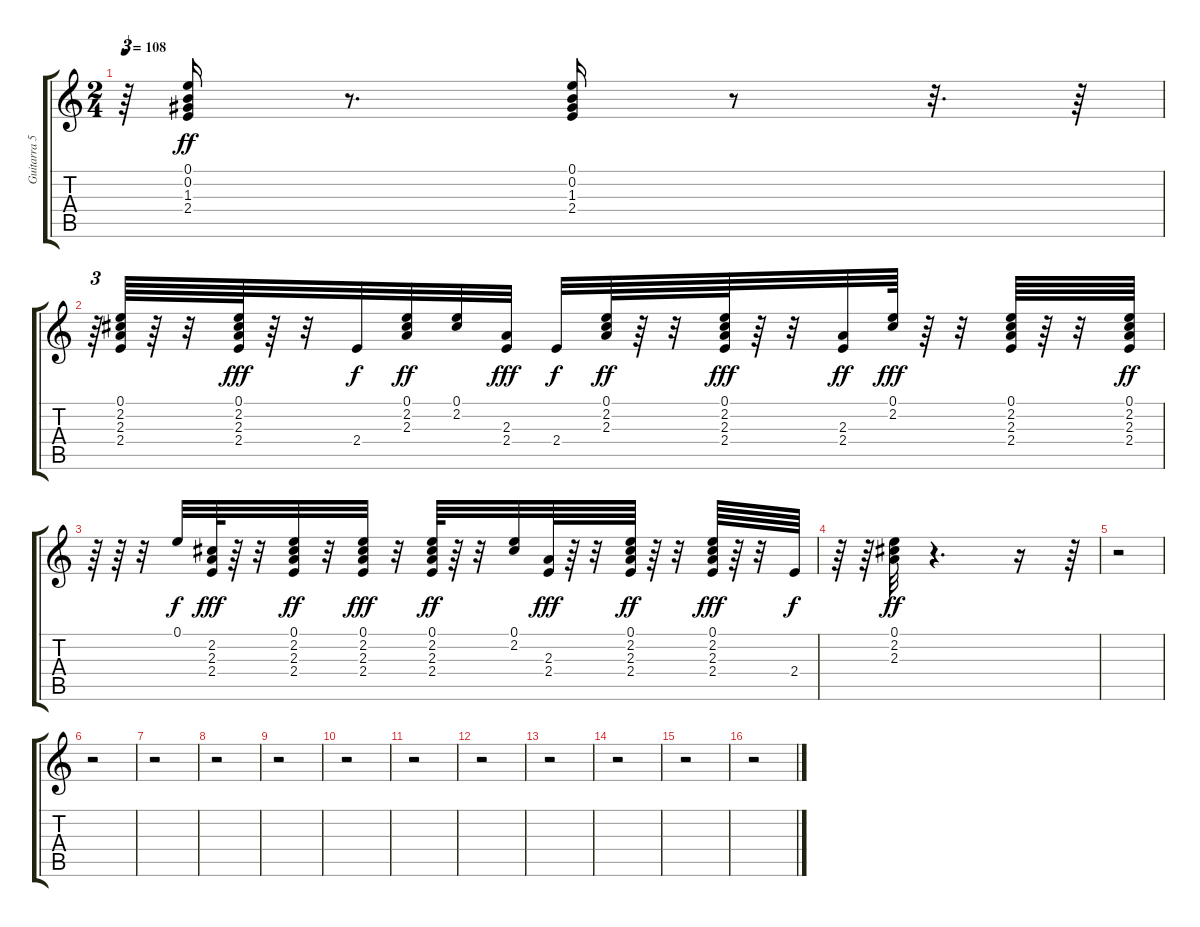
\track ("Guitarra 5" "Guitarra 5") {instrument acousticguitarsteel}
\staff {score tabs}
\tuning (E4 B3 G3 D3 A2 E2) {hide}
\ts (2 4)
\tempo 108
\clef g2
\ks c
r.64{tu (3 2) dy fff} (0.1 0.2 1.3 2.4).16{dy ff} r.8{d} (0.1 0.2 1.3 2.4).16 r.8 r.32{d} r.64 |
r.64{tu (3 2)} (0.1 2.2 2.3 2.4).64 r.64 r.32 (0.1 2.2 2.3 2.4).64{dy fff} r.64 r.32 2.4.32{dy f} (0.1 2.2 2.3).32{dy ff} (0.1 2.2).32 (2.3 2.4).32{dy fff} 2.4.32{dy f} (0.1 2.2 2.3).64{dy ff} r.64 r.32 (0.1 2.2 2.3 2.4).64{dy fff} r.64 r.32 (2.3 2.4).32{dy ff} (0.1 2.2).64{dy fff} r.64 r.32 (0.1 2.2 2.3 2.4).64 r.64 r.32 (0.1 2.2 2.3 2.4).64{dy ff} |
r.64 r.64 r.32 0.1.32{dy f} (2.2 2.3 2.4).64{dy fff} r.64 r.32 (0.1 2.2 2.3 2.4).32{dy ff} r.32 (0.1 2.2 2.3 2.4).32{dy fff} r.32 (0.1 2.2 2.3 2.4).64{dy ff} r.64 r.32 (0.1 2.2).32 (2.3 2.4).64{dy fff} r.64 r.32 (0.1 2.2 2.3 2.4).64{dy ff} r.64 r.32 (0.1 2.2 2.3 2.4).64{dy fff} r.64 r.32 2.4.64{dy f} |
r.64 r.64 (0.1 2.2 2.3).32{dy ff} r.4{d} r.16 r.64 |
r.2 |
r.2 |
r.2 |
r.2 |
r.2 |
r.2 |
r.2 |
r.2 |
r.2 |
r.2 |
r.2 |
r.2
